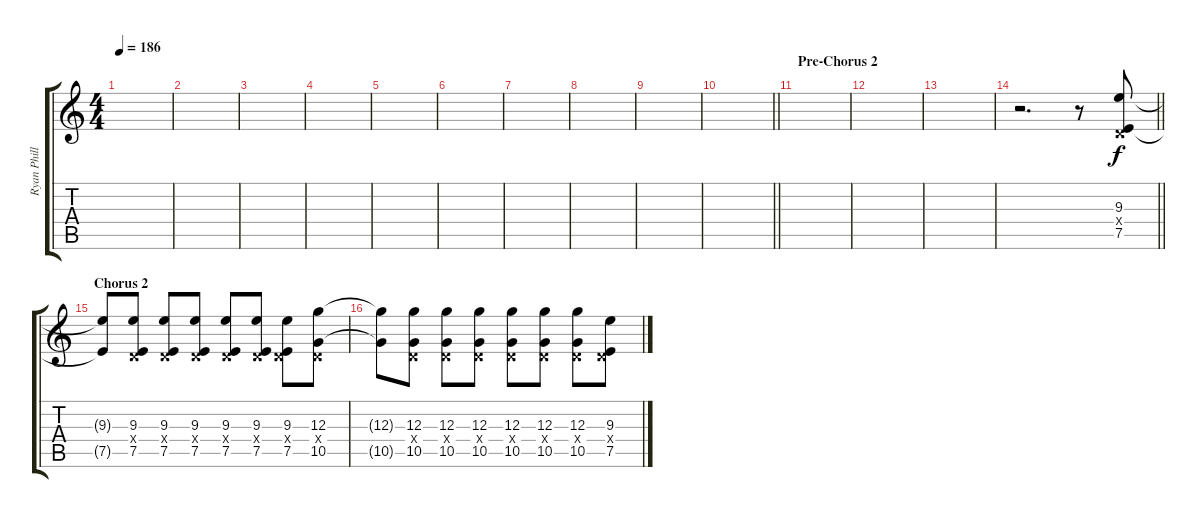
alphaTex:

\track ("Ryan Phillips | Lead Gtr. 2" "Ryan Phill") {instrument distortionguitar}
\staff {score tabs}
\tuning (E4 B3 G3 D3 A2 D2) {hide}
\ts (4 4)
\tempo 186
\clef g2
\ks c
|
|
|
|
|
|
|
|
|
\barLineRight lightlight
|
\section ("" "Pre-Chorus 2")
|
|
|
\barLineRight lightlight
r.2{d balance 0} r.8 (9.3 0.4{x} 7.5).8 |
\section ("" "Chorus 2")
(9.3{t} 7.5{t}).8 (9.3 0.4{x} 7.5).8 (9.3 0.4{x} 7.5).8 (9.3 0.4{x} 7.5).8 (9.3 0.4{x} 7.5).8 (9.3 0.4{x} 7.5).8 (9.3 0.4{x} 7.5).8 (12.3 0.4{x} 10.5).8 |
(12.3{t} 10.5{t}).8 (12.3 0.4{x} 10.5).8 (12.3 0.4{x} 10.5).8 (12.3 0.4{x} 10.5).8 (12.3 0.4{x} 10.5).8 (12.3 0.4{x} 10.5).8 (12.3 0.4{x} 10.5).8 (9.3 0.4{x} 7.5).8
